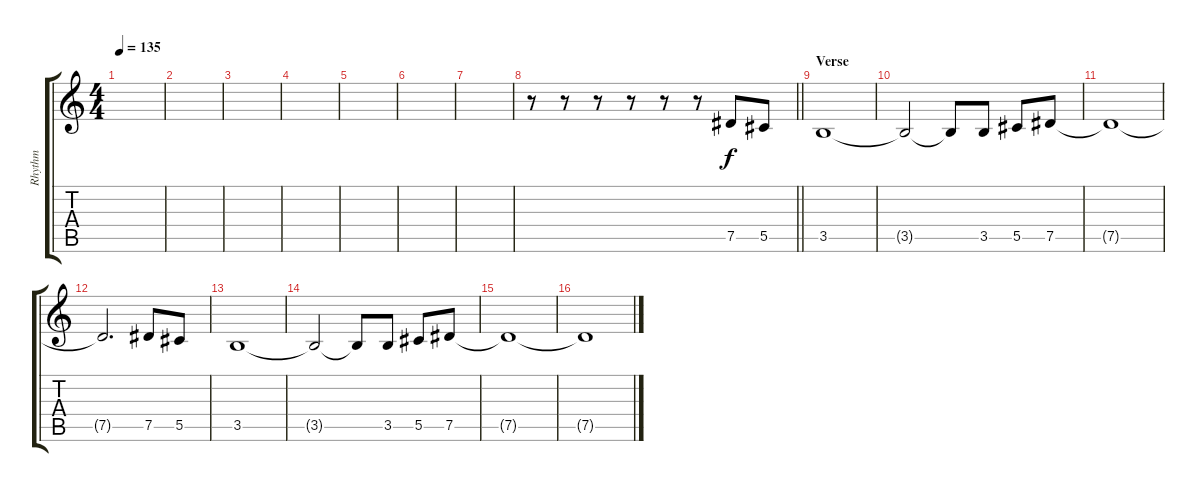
\track ("Rhythm" "Rhythm") {instrument overdrivenguitar}
\staff {score tabs}
\tuning (Eb4 Bb3 Gb3 Db3 Ab2 Eb2) {hide}
\ts (4 4)
\tempo 135
\clef g2
\ks c
|
|
|
|
|
|
|
\barLineRight lightlight
r.8 r.8 r.8 r.8 r.8 r.8 7.5.8 5.5.8 |
\section ("" "Verse")
3.5.1 |
3.5{t}.2 3.5{t}.8 3.5.8 5.5.8 7.5.8 |
7.5{t}.1 |
7.5{t}.2{d} 7.5.8 5.5.8 |
3.5.1 |
3.5{t}.2 3.5{t}.8 3.5.8 5.5.8 7.5.8 |
7.5{t}.1 |
7.5{t}.1
